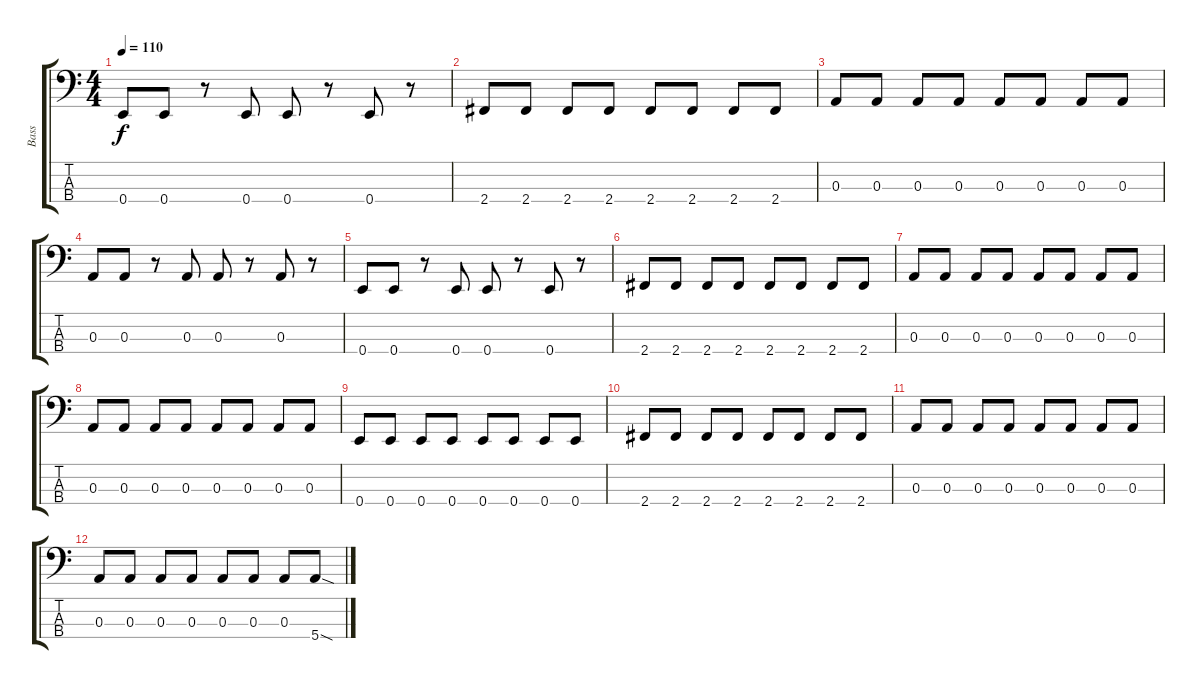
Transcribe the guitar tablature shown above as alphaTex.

\track ("Bass" "Bass") {instrument electricbasspick}
\staff {score tabs}
\tuning (G2 D2 A1 E1) {hide}
\ts (4 4)
\tempo 110
\clef f4
\ks c
0.4.8{dy f} 0.4.8 r.8 0.4.8 0.4.8 r.8 0.4.8 r.8 |
2.4.8 2.4.8 2.4.8 2.4.8 2.4.8 2.4.8 2.4.8 2.4.8 |
0.3.8 0.3.8 0.3.8 0.3.8 0.3.8 0.3.8 0.3.8 0.3.8 |
0.3.8 0.3.8 r.8 0.3.8 0.3.8 r.8 0.3.8 r.8 |
0.4.8 0.4.8 r.8 0.4.8 0.4.8 r.8 0.4.8 r.8 |
2.4.8 2.4.8 2.4.8 2.4.8 2.4.8 2.4.8 2.4.8 2.4.8 |
0.3.8 0.3.8 0.3.8 0.3.8 0.3.8 0.3.8 0.3.8 0.3.8 |
0.3.8 0.3.8 0.3.8 0.3.8 0.3.8 0.3.8 0.3.8 0.3.8 |
0.4.8 0.4.8 0.4.8 0.4.8 0.4.8 0.4.8 0.4.8 0.4.8 |
2.4.8 2.4.8 2.4.8 2.4.8 2.4.8 2.4.8 2.4.8 2.4.8 |
0.3.8 0.3.8 0.3.8 0.3.8 0.3.8 0.3.8 0.3.8 0.3.8 |
0.3.8 0.3.8 0.3.8 0.3.8 0.3.8 0.3.8 0.3.8 5.4{sod}.8
